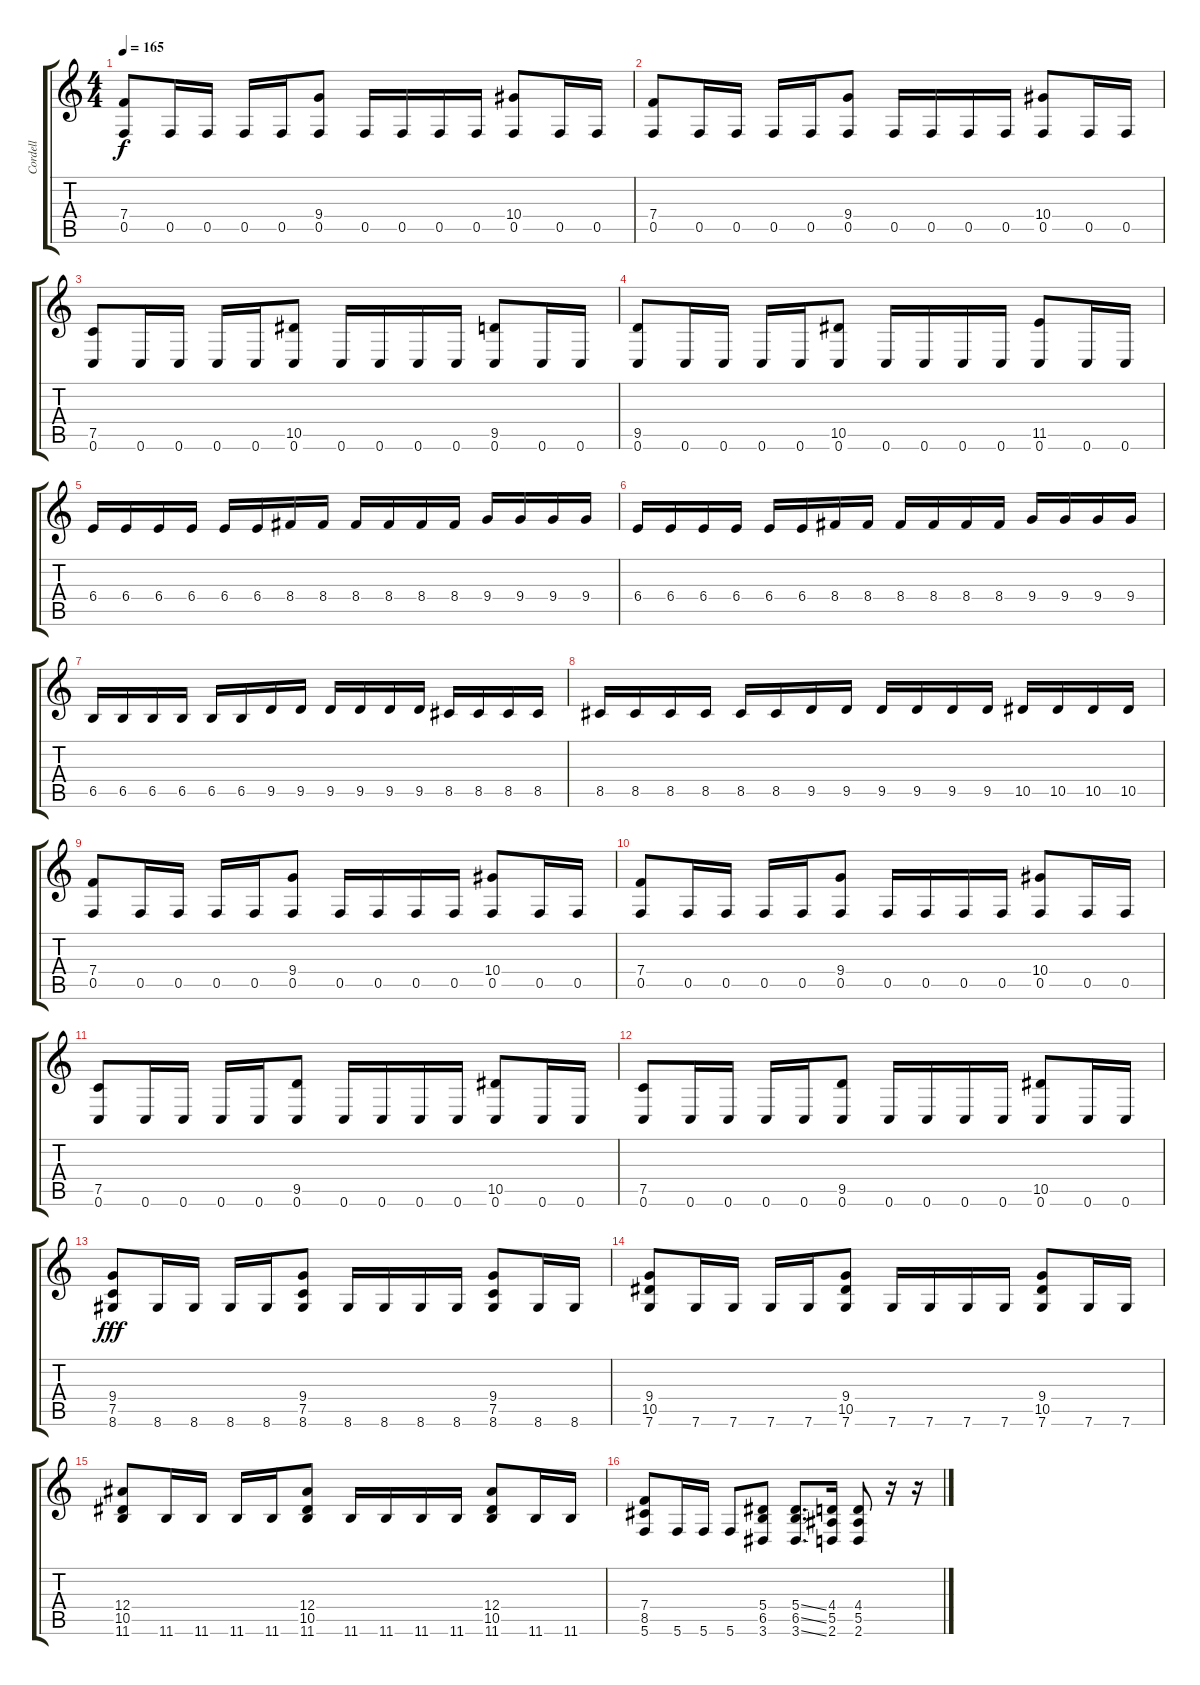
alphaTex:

\track ("Cordell" "Cordell") {instrument distortionguitar}
\staff {score tabs}
\tuning (C4 G3 Eb3 Bb2 F2 C2) {hide}
\ts (4 4)
\tempo 165
\clef g2
\ks c
(7.4 0.5).8{dy f} 0.5.16 0.5.16 0.5.16 0.5.16 (9.4 0.5).8 0.5.16 0.5.16 0.5.16 0.5.16 (10.4 0.5).8 0.5.16 0.5.16 |
(7.4 0.5).8 0.5.16 0.5.16 0.5.16 0.5.16 (9.4 0.5).8 0.5.16 0.5.16 0.5.16 0.5.16 (10.4 0.5).8 0.5.16 0.5.16 |
(7.5 0.6).8 0.6.16 0.6.16 0.6.16 0.6.16 (10.5 0.6).8 0.6.16 0.6.16 0.6.16 0.6.16 (9.5 0.6).8 0.6.16 0.6.16 |
(9.5 0.6).8 0.6.16 0.6.16 0.6.16 0.6.16 (10.5 0.6).8 0.6.16 0.6.16 0.6.16 0.6.16 (11.5 0.6).8 0.6.16 0.6.16 |
6.4.16 6.4.16 6.4.16 6.4.16 6.4.16 6.4.16 8.4.16 8.4.16 8.4.16 8.4.16 8.4.16 8.4.16 9.4.16 9.4.16 9.4.16 9.4.16 |
6.4.16 6.4.16 6.4.16 6.4.16 6.4.16 6.4.16 8.4.16 8.4.16 8.4.16 8.4.16 8.4.16 8.4.16 9.4.16 9.4.16 9.4.16 9.4.16 |
6.5.16 6.5.16 6.5.16 6.5.16 6.5.16 6.5.16 9.5.16 9.5.16 9.5.16 9.5.16 9.5.16 9.5.16 8.5.16 8.5.16 8.5.16 8.5.16 |
8.5.16 8.5.16 8.5.16 8.5.16 8.5.16 8.5.16 9.5.16 9.5.16 9.5.16 9.5.16 9.5.16 9.5.16 10.5.16 10.5.16 10.5.16 10.5.16 |
(7.4 0.5).8 0.5.16 0.5.16 0.5.16 0.5.16 (9.4 0.5).8 0.5.16 0.5.16 0.5.16 0.5.16 (10.4 0.5).8 0.5.16 0.5.16 |
(7.4 0.5).8 0.5.16 0.5.16 0.5.16 0.5.16 (9.4 0.5).8 0.5.16 0.5.16 0.5.16 0.5.16 (10.4 0.5).8 0.5.16 0.5.16 |
(7.5 0.6).8 0.6.16 0.6.16 0.6.16 0.6.16 (9.5 0.6).8 0.6.16 0.6.16 0.6.16 0.6.16 (10.5 0.6).8 0.6.16 0.6.16 |
(7.5 0.6).8 0.6.16 0.6.16 0.6.16 0.6.16 (9.5 0.6).8 0.6.16 0.6.16 0.6.16 0.6.16 (10.5 0.6).8 0.6.16 0.6.16 |
(9.4 7.5 8.6).8{dy fff} 8.6.16 8.6.16 8.6.16 8.6.16 (9.4 7.5 8.6).8 8.6.16 8.6.16 8.6.16 8.6.16 (9.4 7.5 8.6).8 8.6.16 8.6.16 |
(9.4 10.5 7.6).8 7.6.16 7.6.16 7.6.16 7.6.16 (9.4 10.5 7.6).8 7.6.16 7.6.16 7.6.16 7.6.16 (9.4 10.5 7.6).8 7.6.16 7.6.16 |
(12.4 10.5 11.6).8 11.6.16 11.6.16 11.6.16 11.6.16 (12.4 10.5 11.6).8 11.6.16 11.6.16 11.6.16 11.6.16 (12.4 10.5 11.6).8 11.6.16 11.6.16 |
(7.4 8.5 5.6).8 5.6.16 5.6.16 5.6.8 (5.4 6.5 3.6).8 (5.4{ss} 6.5{ss} 3.6{ss}).8{d} (4.4 5.5 2.6).16 (4.4 5.5 2.6).8 r.16 r.16
